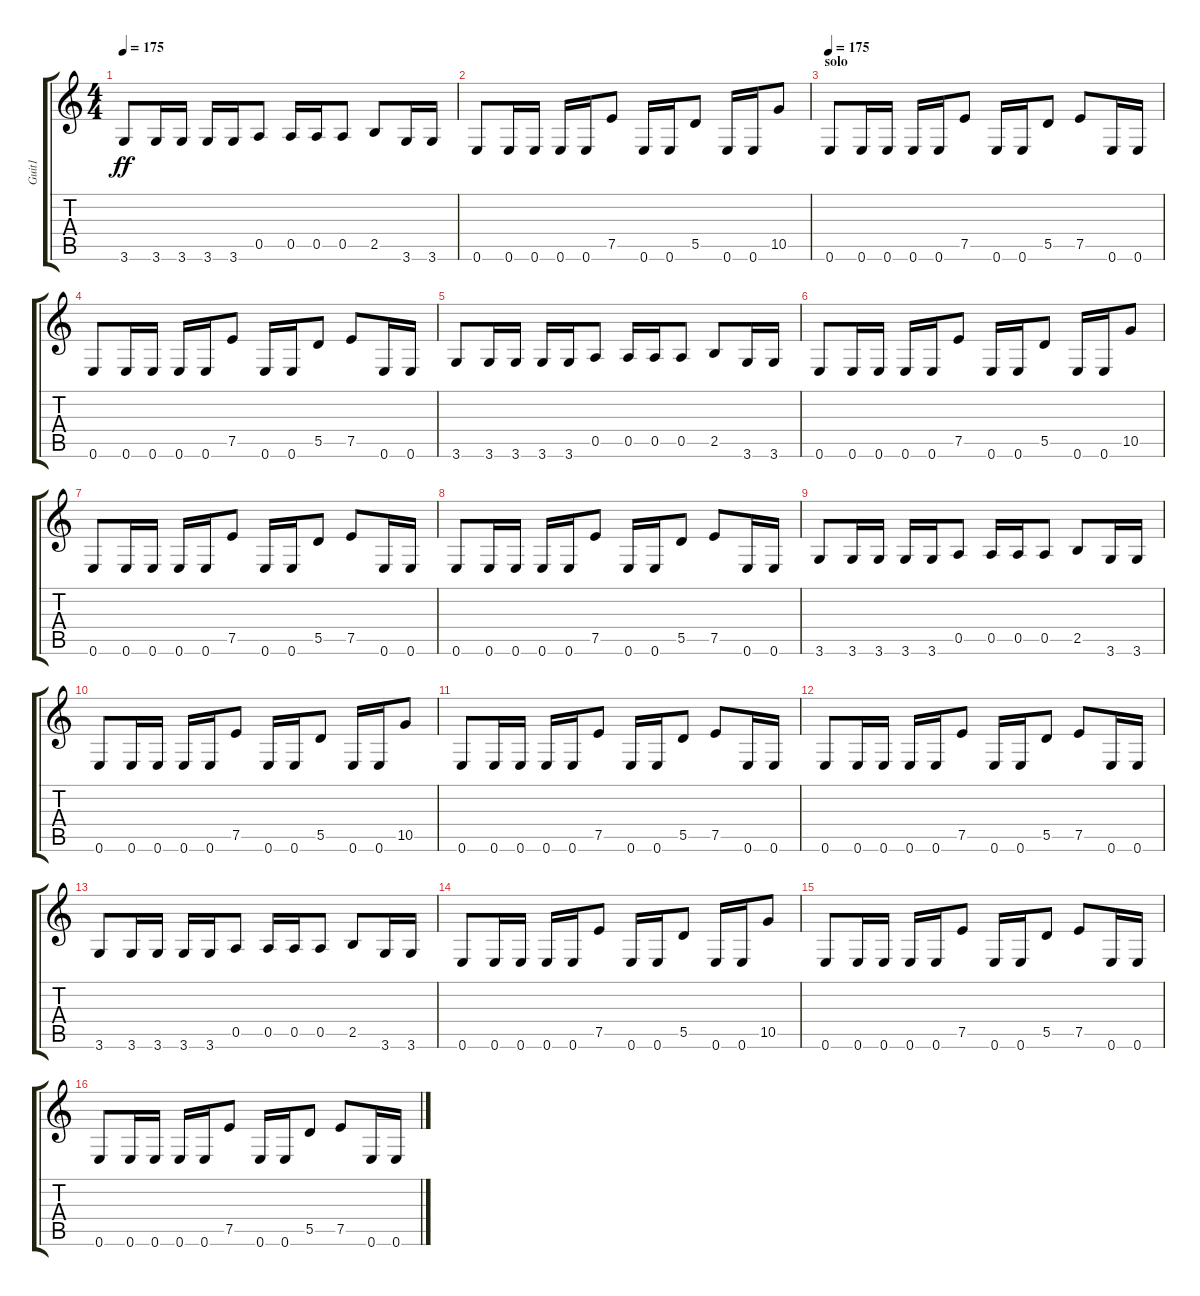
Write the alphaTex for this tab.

\track ("Guit1" "Guit1") {instrument distortionguitar}
\staff {score tabs}
\tuning (E4 B3 G3 D3 A2 E2) {hide}
\ts (4 4)
\tempo 175
\clef g2
\ks c
3.6.8{dy ff} 3.6.16 3.6.16 3.6.16 3.6.16 0.5.8 0.5.16 0.5.16 0.5.8 2.5.8 3.6.16 3.6.16 |
0.6.8 0.6.16 0.6.16 0.6.16 0.6.16 7.5.8 0.6.16 0.6.16 5.5.8 0.6.16 0.6.16 10.5.8 |
\section ("" "solo")
\tempo 175
0.6.8{volume 11 instrument distortionguitar} 0.6.16 0.6.16 0.6.16 0.6.16 7.5.8 0.6.16 0.6.16 5.5.8 7.5.8 0.6.16 0.6.16 |
0.6.8 0.6.16 0.6.16 0.6.16 0.6.16 7.5.8 0.6.16 0.6.16 5.5.8 7.5.8 0.6.16 0.6.16 |
3.6.8 3.6.16 3.6.16 3.6.16 3.6.16 0.5.8 0.5.16 0.5.16 0.5.8 2.5.8 3.6.16 3.6.16 |
0.6.8 0.6.16 0.6.16 0.6.16 0.6.16 7.5.8 0.6.16 0.6.16 5.5.8 0.6.16 0.6.16 10.5.8 |
0.6.8{volume 11 instrument distortionguitar} 0.6.16 0.6.16 0.6.16 0.6.16 7.5.8 0.6.16 0.6.16 5.5.8 7.5.8 0.6.16 0.6.16 |
0.6.8 0.6.16 0.6.16 0.6.16 0.6.16 7.5.8 0.6.16 0.6.16 5.5.8 7.5.8 0.6.16 0.6.16 |
3.6.8 3.6.16 3.6.16 3.6.16 3.6.16 0.5.8 0.5.16 0.5.16 0.5.8 2.5.8 3.6.16 3.6.16 |
0.6.8 0.6.16 0.6.16 0.6.16 0.6.16 7.5.8 0.6.16 0.6.16 5.5.8 0.6.16 0.6.16 10.5.8 |
0.6.8{volume 11 instrument distortionguitar} 0.6.16 0.6.16 0.6.16 0.6.16 7.5.8 0.6.16 0.6.16 5.5.8 7.5.8 0.6.16 0.6.16 |
0.6.8 0.6.16 0.6.16 0.6.16 0.6.16 7.5.8 0.6.16 0.6.16 5.5.8 7.5.8 0.6.16 0.6.16 |
3.6.8 3.6.16 3.6.16 3.6.16 3.6.16 0.5.8 0.5.16 0.5.16 0.5.8 2.5.8 3.6.16 3.6.16 |
0.6.8 0.6.16 0.6.16 0.6.16 0.6.16 7.5.8 0.6.16 0.6.16 5.5.8 0.6.16 0.6.16 10.5.8 |
0.6.8{volume 11 instrument distortionguitar} 0.6.16 0.6.16 0.6.16 0.6.16 7.5.8 0.6.16 0.6.16 5.5.8 7.5.8 0.6.16 0.6.16 |
0.6.8 0.6.16 0.6.16 0.6.16 0.6.16 7.5.8 0.6.16 0.6.16 5.5.8 7.5.8 0.6.16 0.6.16
